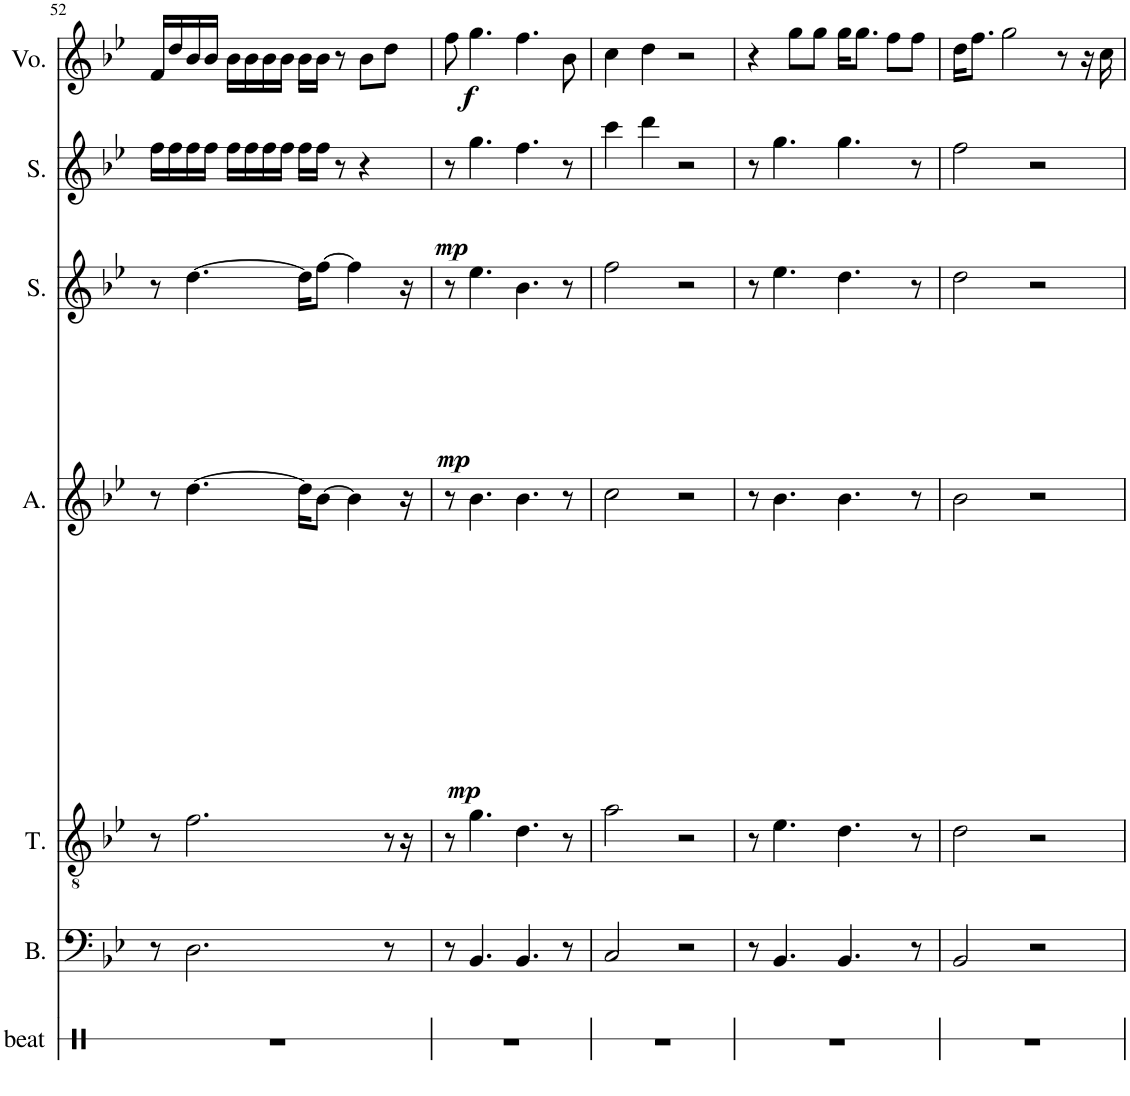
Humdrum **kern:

**kern	**kern	**kern	**kern	**dynam	**kern	**dynam	**kern	**dynam	**kern	**dynam
*part7	*part6	*part5	*part4	*part4	*part3	*part3	*part2	*part2	*part1	*part1
*staff7	*staff6	*staff5	*staff4	*staff4	*staff3	*staff3	*staff2	*staff2	*staff1	*staff1
*I"beatbox	*I"Bass	*I"Tenor	*I"Alto	*	*I"Soprano	*	*I"Soprano	*	*I"Voice	*
*I'beat	*I'B.	*I'T.	*I'A.	*	*I'S.	*	*I'S.	*	*I'Vo.	*
!!LO:PB:g=z
*clefX	*clefF4	*clefGv2	*clefG2	*	*clefG2	*	*clefG2	*	*clefG2	*
*k[]	*k[b-e-]	*k[b-e-]	*k[b-e-]	*	*k[b-e-]	*	*k[b-e-]	*	*k[b-e-]	*
*M4/4	*M4/4	*M4/4	*M4/4	*	*M4/4	*	*M4/4	*	*M4/4	*
=52	=52	=52	=52	=52	=52	=52	=52	=52	=52	=52
1r	8r	8r	8r	.	8r	.	16ff\LL	.	16f/LL	.
.	.	.	.	.	.	.	16ff\	.	16dd/	.
.	2.D\	2.f\	[4.dd\	.	[4.dd\	.	16ff\	.	16b-/	.
.	.	.	.	.	.	.	16ff\JJ	.	16b-/JJ	.
.	.	.	.	.	.	.	16ff\LL	.	16b-\LL	.
.	.	.	.	.	.	.	16ff\	.	16b-\	.
.	.	.	.	.	.	.	16ff\	.	16b-\	.
.	.	.	.	.	.	.	16ff\JJ	.	16b-\JJ	.
.	.	.	16dd\KL]	.	16dd\KL]	.	16ff\LL	.	16b-\LL	.
.	.	.	[8b-\J	.	[8ff\J	.	16ff\JJ	.	16b-\JJ	.
.	.	.	.	.	.	.	8r	.	8r	.
.	.	.	4b-\]	.	4ff\]	.	.	.	.	.
.	.	.	.	.	.	.	4r	.	8b-\L	.
.	8r	8r	.	.	.	.	.	.	8dd\J	.
.	.	.	16r	.	16r	.	.	.	.	.
16ryy	16ryy	16r	16ryy	.	16ryy	.	16ryy	.	16ryy	.
=53	=53	=53	=53	=53	=53	=53	=53	=53	=53	=53
!	!	!	!	!LO:DY:b	!	!LO:DY:b	!	!LO:DY:b	!	!LO:DY:b
1r	8r	8r	8r	mp	8r	mp	8r	mp	8ff\	f
.	4.BB-/	4.g\	4.b-\	.	4.ee-\	.	4.gg\	.	4.gg\	.
.	4.BB-/	4.d\	4.b-\	.	4.b-\	.	4.ff\	.	4.ff\	.
.	8r	8r	8r	.	8r	.	8r	.	8b-\	.
=54	=54	=54	=54	=54	=54	=54	=54	=54	=54	=54
1r	2C/	2a\	2cc\	.	2ff\	.	4ccc\	.	4cc\	.
.	.	.	.	.	.	.	4ddd\	.	4dd\	.
.	2r	2r	2r	.	2r	.	2r	.	2r	.
=55	=55	=55	=55	=55	=55	=55	=55	=55	=55	=55
1r	8r	8r	8r	.	8r	.	8r	.	4r	.
.	4.BB-/	4.e-\	4.b-\	.	4.ee-\	.	4.gg\	.	.	.
.	.	.	.	.	.	.	.	.	8gg\L	.
.	.	.	.	.	.	.	.	.	8gg\J	.
.	4.BB-/	4.d\	4.b-\	.	4.dd\	.	4.gg\	.	16gg\KL	.
.	.	.	.	.	.	.	.	.	8.gg\J	.
.	.	.	.	.	.	.	.	.	8ff\L	.
.	8r	8r	8r	.	8r	.	8r	.	8ff\J	.
=56	=56	=56	=56	=56	=56	=56	=56	=56	=56	=56
1r	2BB-/	2d\	2b-\	.	2dd\	.	2ff\	.	16dd\KL	.
.	.	.	.	.	.	.	.	.	8.ff\J	.
.	.	.	.	.	.	.	.	.	2gg\	.
.	2r	2r	2r	.	2r	.	2r	.	.	.
.	.	.	.	.	.	.	.	.	8r	.
.	.	.	.	.	.	.	.	.	16r	.
.	.	.	.	.	.	.	.	.	16cc\	.
=	=	=	=	=	=	=	=	=	=	=
*-	*-	*-	*-	*-	*-	*-	*-	*-	*-	*-
